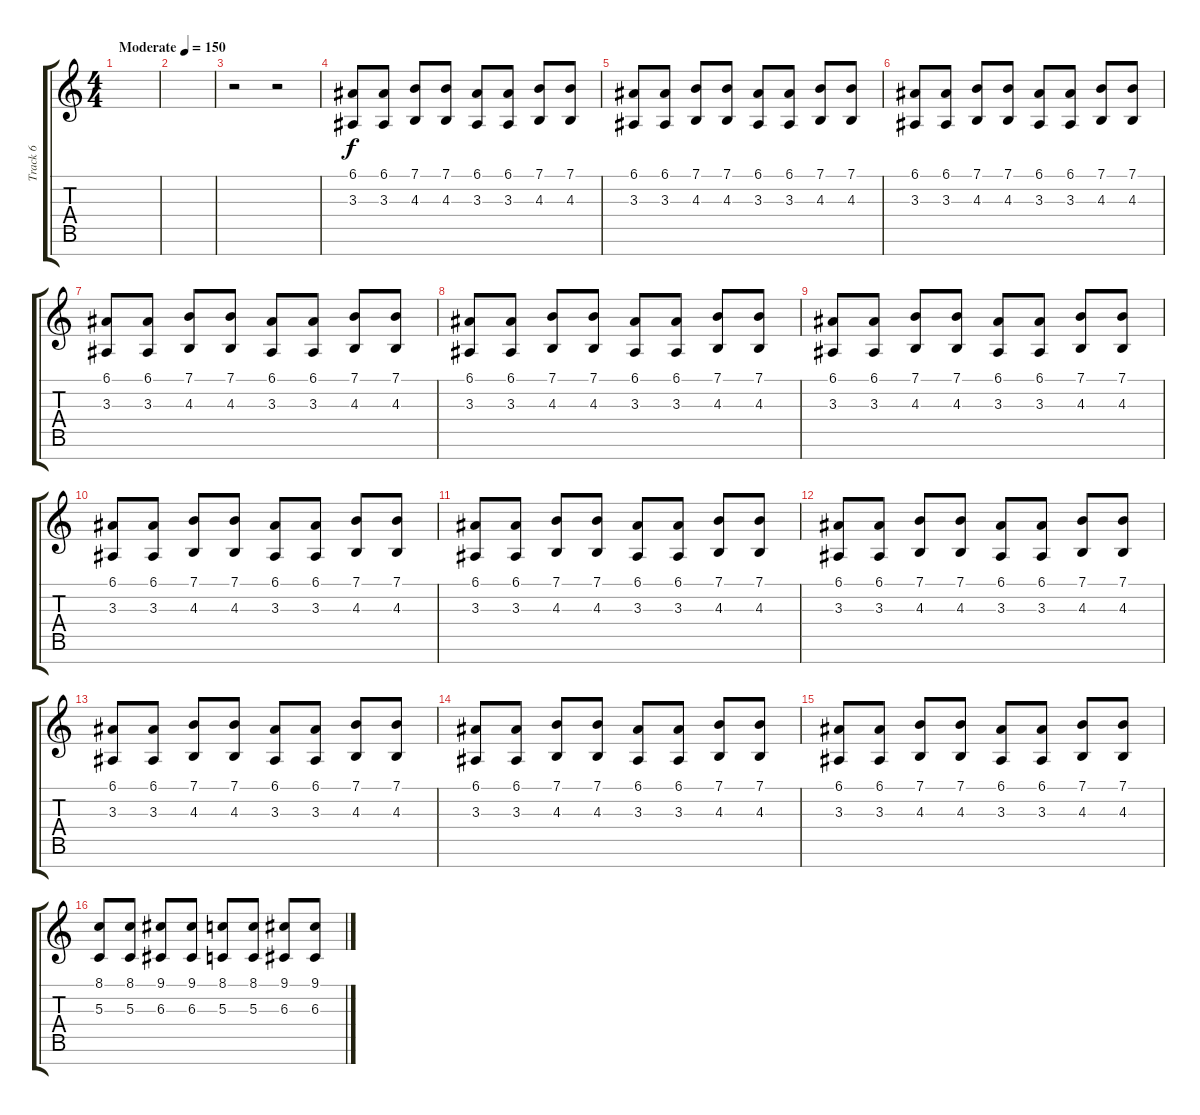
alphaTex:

\track ("Track 6" "Track 6") {instrument stringensemble1}
\staff {score tabs}
\tuning (E4 B3 G3 D3 A2 E2 B1) {hide}
\ts (4 4)
\tempo (150 "Moderate")
\clef g2
\ks c
|
|
r.2{volume 0} r.2{volume 5} |
(6.1 3.3).8 (6.1 3.3).8 (7.1 4.3).8 (7.1 4.3).8 (6.1 3.3).8 (6.1 3.3).8 (7.1 4.3).8 (7.1 4.3).8 |
(6.1 3.3).8 (6.1 3.3).8 (7.1 4.3).8 (7.1 4.3).8 (6.1 3.3).8 (6.1 3.3).8 (7.1 4.3).8 (7.1 4.3).8 |
(6.1 3.3).8 (6.1 3.3).8 (7.1 4.3).8 (7.1 4.3).8 (6.1 3.3).8 (6.1 3.3).8 (7.1 4.3).8 (7.1 4.3).8 |
(6.1 3.3).8 (6.1 3.3).8 (7.1 4.3).8 (7.1 4.3).8 (6.1 3.3).8 (6.1 3.3).8 (7.1 4.3).8 (7.1 4.3).8 |
(6.1 3.3).8 (6.1 3.3).8 (7.1 4.3).8 (7.1 4.3).8 (6.1 3.3).8 (6.1 3.3).8 (7.1 4.3).8 (7.1 4.3).8 |
(6.1 3.3).8 (6.1 3.3).8 (7.1 4.3).8 (7.1 4.3).8 (6.1 3.3).8 (6.1 3.3).8 (7.1 4.3).8 (7.1 4.3).8 |
(6.1 3.3).8 (6.1 3.3).8 (7.1 4.3).8 (7.1 4.3).8 (6.1 3.3).8 (6.1 3.3).8 (7.1 4.3).8 (7.1 4.3).8 |
(6.1 3.3).8 (6.1 3.3).8 (7.1 4.3).8 (7.1 4.3).8 (6.1 3.3).8 (6.1 3.3).8 (7.1 4.3).8 (7.1 4.3).8 |
(6.1 3.3).8 (6.1 3.3).8 (7.1 4.3).8 (7.1 4.3).8 (6.1 3.3).8 (6.1 3.3).8 (7.1 4.3).8 (7.1 4.3).8 |
(6.1 3.3).8 (6.1 3.3).8 (7.1 4.3).8 (7.1 4.3).8 (6.1 3.3).8 (6.1 3.3).8 (7.1 4.3).8 (7.1 4.3).8 |
(6.1 3.3).8 (6.1 3.3).8 (7.1 4.3).8 (7.1 4.3).8 (6.1 3.3).8 (6.1 3.3).8 (7.1 4.3).8 (7.1 4.3).8 |
(6.1 3.3).8 (6.1 3.3).8 (7.1 4.3).8 (7.1 4.3).8 (6.1 3.3).8 (6.1 3.3).8 (7.1 4.3).8 (7.1 4.3).8 |
(8.1 5.3).8 (8.1 5.3).8 (9.1 6.3).8 (9.1 6.3).8 (8.1 5.3).8 (8.1 5.3).8 (9.1 6.3).8 (9.1 6.3).8
